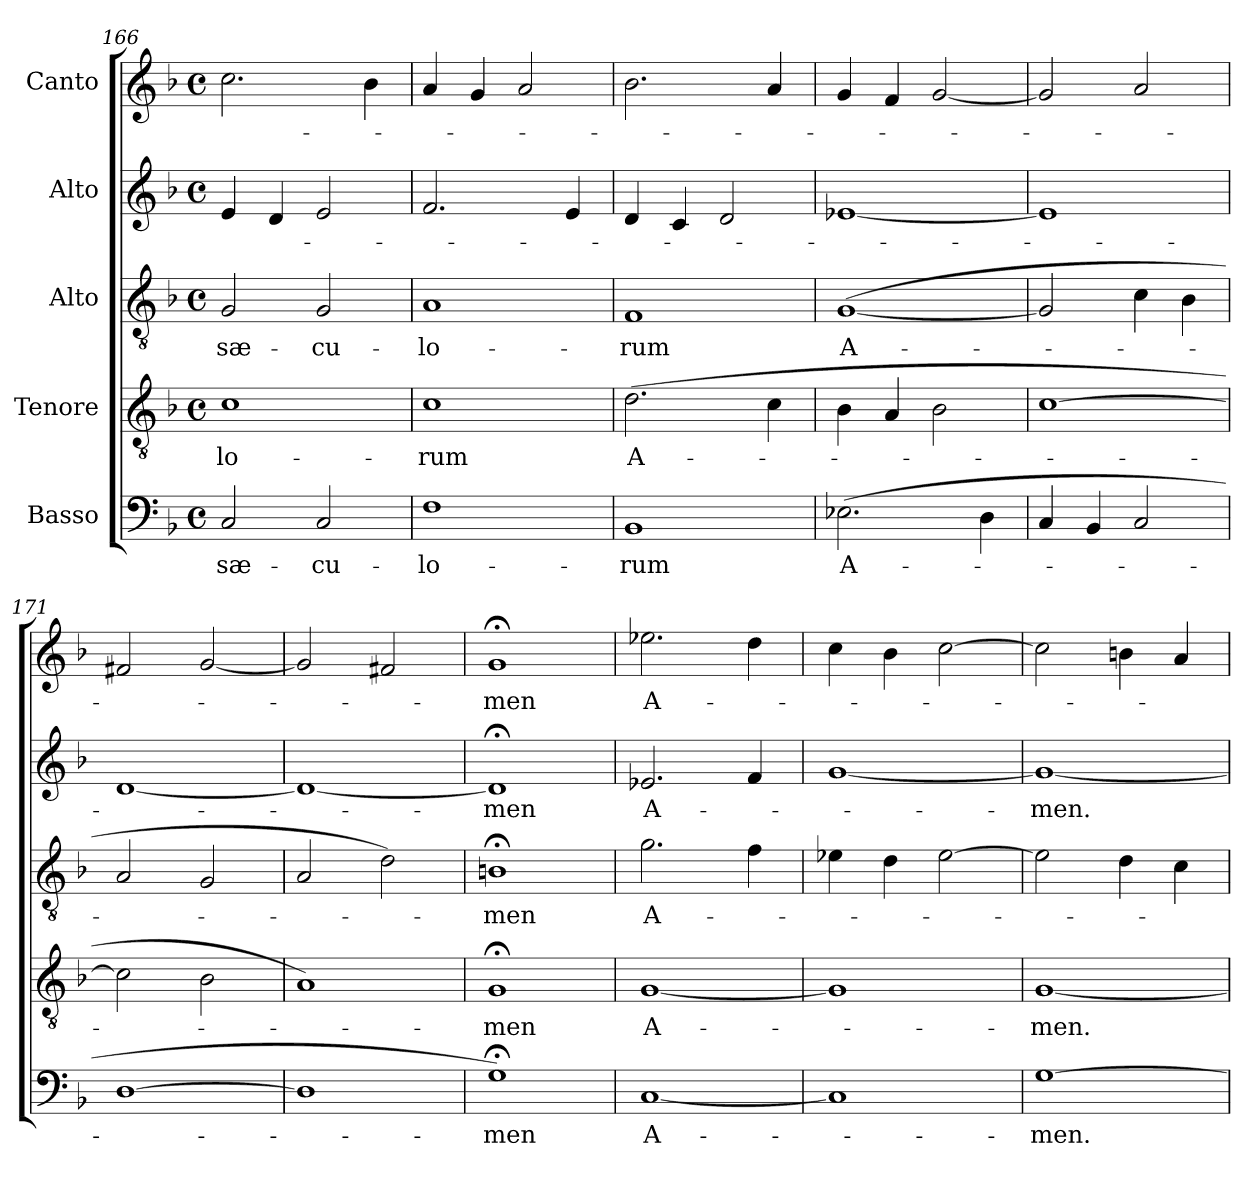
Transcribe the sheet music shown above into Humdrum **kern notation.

**kern	**text	**kern	**text	**kern	**text	**kern	**text	**kern	**text
*part5	*part5	*part4	*part4	*part3	*part3	*part2	*part2	*part1	*part1
*staff5	*staff5	*staff4	*staff4	*staff3	*staff3	*staff2	*staff2	*staff1	*staff1
*I"Basso	*	*I"Tenore	*	*I"Alto	*	*I"Alto	*	*I"Canto	*
!!LO:PB:g=z
*clefF4	*	*clefGv2	*	*clefGv2	*	*clefG2	*	*clefG2	*
*ITrd7c12	*	*	*	*	*	*	*	*	*
*k[b-]	*	*k[b-]	*	*k[b-]	*	*k[b-]	*	*k[b-]	*
*F:	*	*F:	*	*F:	*	*F:	*	*F:	*
*M4/4	*	*M4/4	*	*M4/4	*	*M4/4	*	*M4/4	*
*met(c)	*	*met(c)	*	*met(c)	*	*met(c)	*	*met(c)	*
=166	=166	=166	=166	=166	=166	=166	=166	=166	=166
!	!LO:LY:b	!	!LO:LY:b	!	!LO:LY:b	!	!LO:LY:b	!	!LO:LY:b
2CC/	sæ-	1c	-­lo-	2G/	sæ-	4e/	-­-	2.cc\	-­-
.	.	.	.	.	.	4d/	.	.	.
!	!LO:LY:b	!	!	!	!LO:LY:b	!	!	!	!
2CC/	-cu-	.	.	2G/	-cu-	2e/	.	.	.
.	.	.	.	.	.	.	.	4b-\	.
=167	=167	=167	=167	=167	=167	=167	=167	=167	=167
!	!LO:LY:b	!	!LO:LY:b	!	!LO:LY:b	!	!	!	!
1FF	-lo-	1c	-rum	1A	-lo-	2.f/	.	4a/	.
.	.	.	.	.	.	.	.	4g/	.
.	.	.	.	.	.	.	.	2a/	.
.	.	.	.	.	.	4e/	.	.	.
=168	=168	=168	=168	=168	=168	=168	=168	=168	=168
!	!LO:LY:b	!	!LO:LY:b	!	!LO:LY:b	!	!	!	!
1BBB-	-rum	(>2.d\	A-	1F	-rum	4d/	.	2.b-\	.
.	.	.	.	.	.	4c/	.	.	.
.	.	.	.	.	.	2d/	.	.	.
.	.	4c\	.	.	.	.	.	4a/	.
=169	=169	=169	=169	=169	=169	=169	=169	=169	=169
!	!LO:LY:b	!	!	!	!LO:LY:b	!	!	!	!
(>2.EE-X\	A-	4B-\	.	(>[1G	A-	[1e-X	.	4g/	.
.	.	4A/	.	.	.	.	.	4f/	.
.	.	2B-\	.	.	.	.	.	[2g/	.
4DD\	.	.	.	.	.	.	.	.	.
=170	=170	=170	=170	=170	=170	=170	=170	=170	=170
4CC/	.	[1c	.	2G/]	.	1e-]	.	2g/]	.
4BBB-/	.	.	.	.	.	.	.	.	.
2CC/	.	.	.	4c\	.	.	.	2a/	.
.	.	.	.	4B-\	.	.	.	.	.
!!LO:LB:g=z
=171	=171	=171	=171	=171	=171	=171	=171	=171	=171
!	!LO:LY:b	!	!LO:LY:b	!	!LO:LY:b	!	!LO:LY:b	!	!LO:LY:b
[1DD	-­-	2c\]	-­-	2A/	-­-	[1d	-­-	2f#X/	-­-
.	.	2B-\	.	2G/	.	.	.	[2g/	.
=172	=172	=172	=172	=172	=172	=172	=172	=172	=172
1DD]	.	1A)	.	2A/	.	1d_	.	2g/]	.
.	.	.	.	2d\)	.	.	.	2f#X/	.
=173	=173	=173	=173	=173	=173	=173	=173	=173	=173
!	!LO:LY:b	!	!LO:LY:b	!	!LO:LY:b	!	!LO:LY:b	!	!LO:LY:b
1GG;<)	-men	1G;	-men	1Bn;<	-men	1d;]	-men	1g;	-men
=174	=174	=174	=174	=174	=174	=174	=174	=174	=174
!	!LO:LY:b	!	!LO:LY:b	!	!LO:LY:b	!	!LO:LY:b	!	!LO:LY:b
[1CC	A-	[1G	A-	2.g\	A-	2.e-X/	A-	2.ee-X\	A-
.	.	.	.	4f\	.	4f/	.	4dd\	.
=175	=175	=175	=175	=175	=175	=175	=175	=175	=175
1CC]	.	1G]	.	4e-X\	.	[1g	.	4cc\	.
.	.	.	.	4d\	.	.	.	4b-\	.
.	.	.	.	[2e-\	.	.	.	[2cc\	.
=176	=176	=176	=176	=176	=176	=176	=176	=176	=176
!	!LO:LY:b	!	!LO:LY:b	!	!	!	!LO:LY:b	!	!
[1GG	-men.	[1G	-men.	2e-\]	.	1g_	-men.	2cc\]	.
.	.	.	.	4d\	.	.	.	4bn\	.
.	.	.	.	4c\	.	.	.	4a/	.
=	=	=	=	=	=	=	=	=	=
*-	*-	*-	*-	*-	*-	*-	*-	*-	*-
